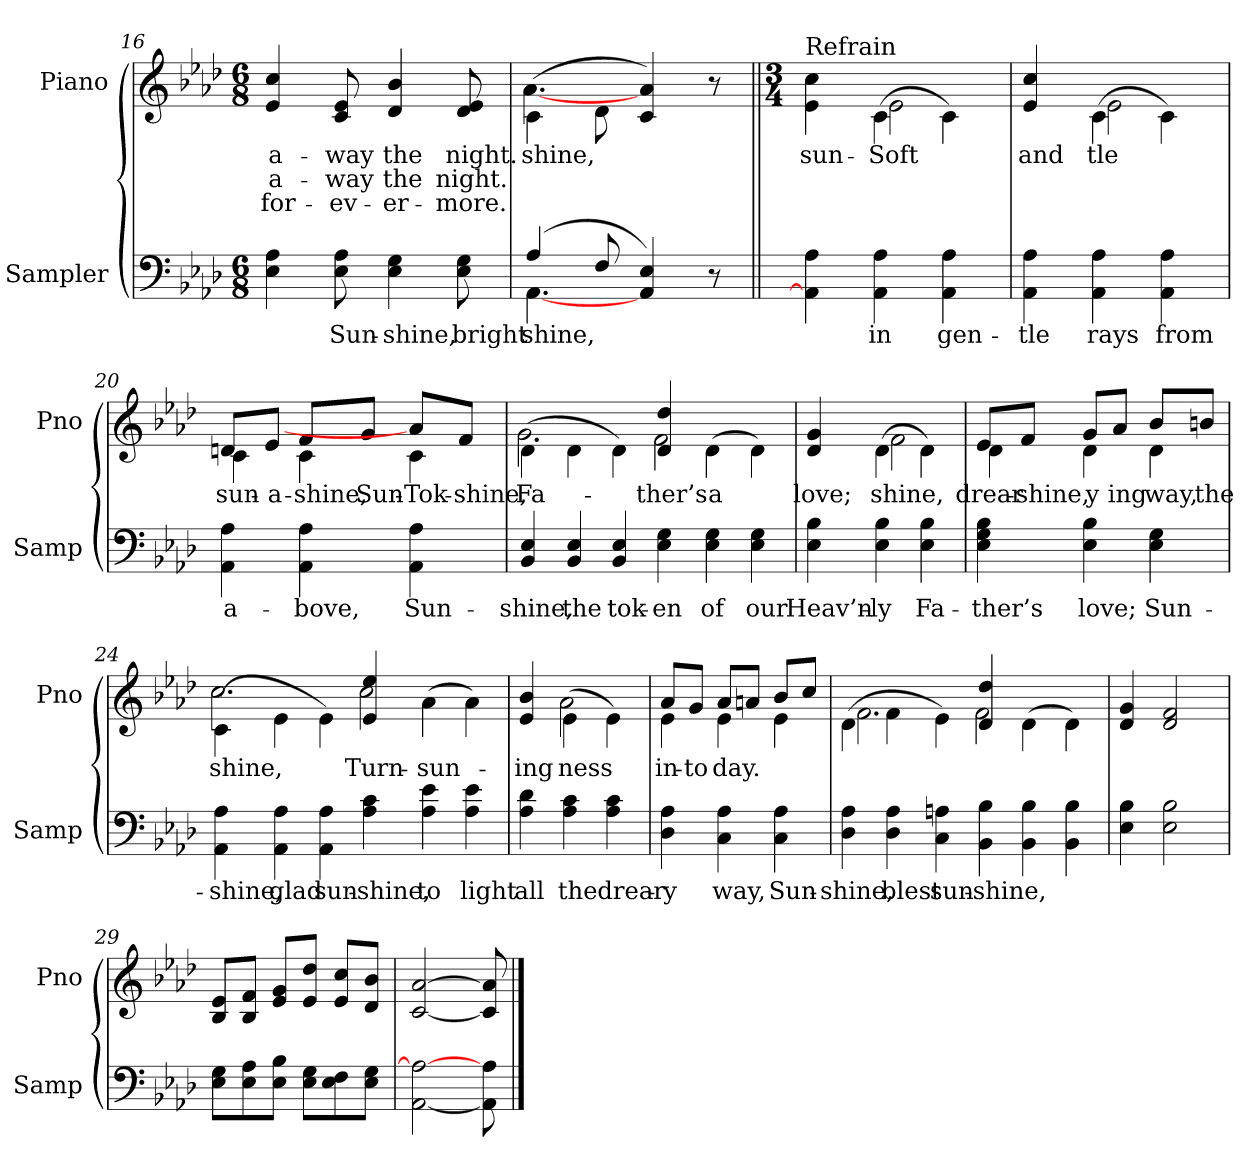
**kern	**text	**kern	**text	**text	**text
*part2	*part2	*part1	*part1	*part1	*part1
*staff2	*staff2	*staff1	*staff1	*staff1	*staff1
*I"Sampler	*	*I"Piano	*	*	*
*I'Samp	*	*I'Pno	*	*	*
*clefF4	*	*clefG2	*	*	*
*k[b-e-a-d-]	*	*k[b-e-a-d-]	*	*	*
*A-:	*	*A-:	*	*	*
*M6/8	*	*M6/8	*	*	*
=16	=16	=16	=16	=16	=16
4E- 4A-	.	4e- 4cc	a-	a-	for-
8E- 8A-	Sun-	8c 8e-	-way	-way	-ev-
4E- 4G	-shine,	4d- 4b-	the	the	-er-
8E- 8G	bright	8d- 8e-	night.	night.	-more.
=17	=17	=17	=17	=17	=17
*^	*	*^	*	*	*
(4A-/	[4.AA-	-shine,	(4c\	[4.a-	-shine,	.	.
8F/	.	.	8d-\	.	.	.	.
4AA- 4E-)	4.ryy	.	4c 4a-)	4.ryy	.	.	.
8r	.	.	8r	.	.	.	.
*v	*v	*	*	*	*	*	*
=18||	=18||	=18||	=18||	=18||	=18||	=18||
*	*	*M3/4	*	*	*	*
!	!	!LO:TX:t=Refrain	!	!	!	!
4AA-] 4A-	.	4e-\ 4cc\	4ryy	sun-	.	.
4AA- 4A-	in	(4c\	2e-	Soft	.	.
4AA- 4A-	gen-	4c\)	.	.	.	.
=19	=19	=19	=19	=19	=19	=19
4AA- 4A-	-tle	4e- 4cc	4ryy	and	.	.
4AA- 4A-	rays	(4c\	2e-	-tle	.	.
4AA- 4A-	from	4c\)	.	.	.	.
=20	=20	=20	=20	=20	=20	=20
4AA- 4A-	a-	8dn/L	4c	sun-	.	.
.	.	8e-/J	.	a-	.	.
4AA- 4A-	-bove,	8f/L	4c	-shine,	.	.
.	.	8g/J	.	Sun-	.	.
4AA- 4A-	Sun-	8a-/L]	4c	Tok-	.	.
.	.	8f/J	.	-shine,	.	.
=21	=21	=21	=21	=21	=21	=21
4BB- 4E-	-shine,	(4d-\	2.g	Fa-	.	.
4BB- 4E-	the	4d-\	.	.	.	.
4BB- 4E-	tok-	4d-\)	.	.	.	.
4E- 4G	-en	4d- 4dd-	2f	-ther’s	.	.
4E- 4G	of	(4d-\	.	a	.	.
4E- 4G	our	4d-\)	4ryy	.	.	.
=22	=22	=22	=22	=22	=22	=22
4E- 4B-	Heav’n-	4d- 4g	4ryy	love;	.	.
4E- 4B-	-ly	(4d-\	2f	-shine,	.	.
4E- 4B-	Fa-	4d-\)	.	.	.	.
=23	=23	=23	=23	=23	=23	=23
4E- 4G 4B-	-ther’s	8e-/L	4d-	drear-	.	.
.	.	8f/J	.	-shine,	.	.
4E- 4B-	love;	8g/L	4d-	-y	.	.
.	.	8a-/J	.	-ing	.	.
4E- 4G	Sun-	8b-/L	4d-	way,	.	.
.	.	8bn/J	.	the	.	.
=24	=24	=24	=24	=24	=24	=24
4AA- 4A-	-shine,	(4c\	2.cc	-shine,	.	.
4AA- 4A-	glad	4e-\	.	.	.	.
4AA- 4A-	sun-	4e-\)	.	.	.	.
4A- 4c	-shine,	4e- 4ee-	2cc	Turn-	.	.
4A- 4e-	to	(4a-\	.	sun-	.	.
4A- 4e-	light	4a-\)	4ryy	.	.	.
=25	=25	=25	=25	=25	=25	=25
4A- 4d-	all	4e- 4b-	4ryy	-ing	.	.
4A- 4c	the	(4e-\	2a-	-ness	.	.
4A- 4c	drear-	4e-\)	.	.	.	.
=26	=26	=26	=26	=26	=26	=26
4D- 4A-	-y	8a-/L	4e-	in-	.	.
.	.	8g/J	.	-to	.	.
4C 4A-	way,	8a-/L	4e-	day.	.	.
.	.	8an/J	.	.	.	.
4C 4A-	Sun-	8b-/L	4e-	.	.	.
.	.	8cc/J	.	.	.	.
=27	=27	=27	=27	=27	=27	=27
4D- 4A-	-shine,	(4d-\	2.f	.	.	.
4D- 4A-	blest	4f\	.	.	.	.
4C 4An	sun-	4e-\)	.	.	.	.
4BB- 4B-	-shine,	4d- 4dd-	2f	.	.	.
4BB- 4B-	.	(4d-\	.	.	.	.
4BB- 4B-	.	4d-\)	4ryy	.	.	.
*	*	*v	*v	*	*	*
=28	=28	=28	=28	=28	=28
4E- 4B-	.	4d- 4g	.	.	.
2E- 2B-	.	2d- 2f	.	.	.
=29	=29	=29	=29	=29	=29
8E-\ 8G\L	.	8B-/ 8e-/L	.	.	.
8E-\ 8A-\	.	8B-/ 8f/J	.	.	.
8E-\ 8B-\J	.	8e-/ 8g/L	.	.	.
8E-\ 8G\L	.	8e-/ 8dd-/J	.	.	.
8E-\ 8F\	.	8e-/ 8cc/L	.	.	.
8E-\ 8G\J	.	8d-/ 8b-/J	.	.	.
=30	=30	=30	=30	=30	=30
[2AA- 2A-_	.	[2c [2a-	.	.	.
8AA-] 8A-	.	8c] 8a-]	.	.	.
==	==	==	==	==	==
*-	*-	*-	*-	*-	*-
